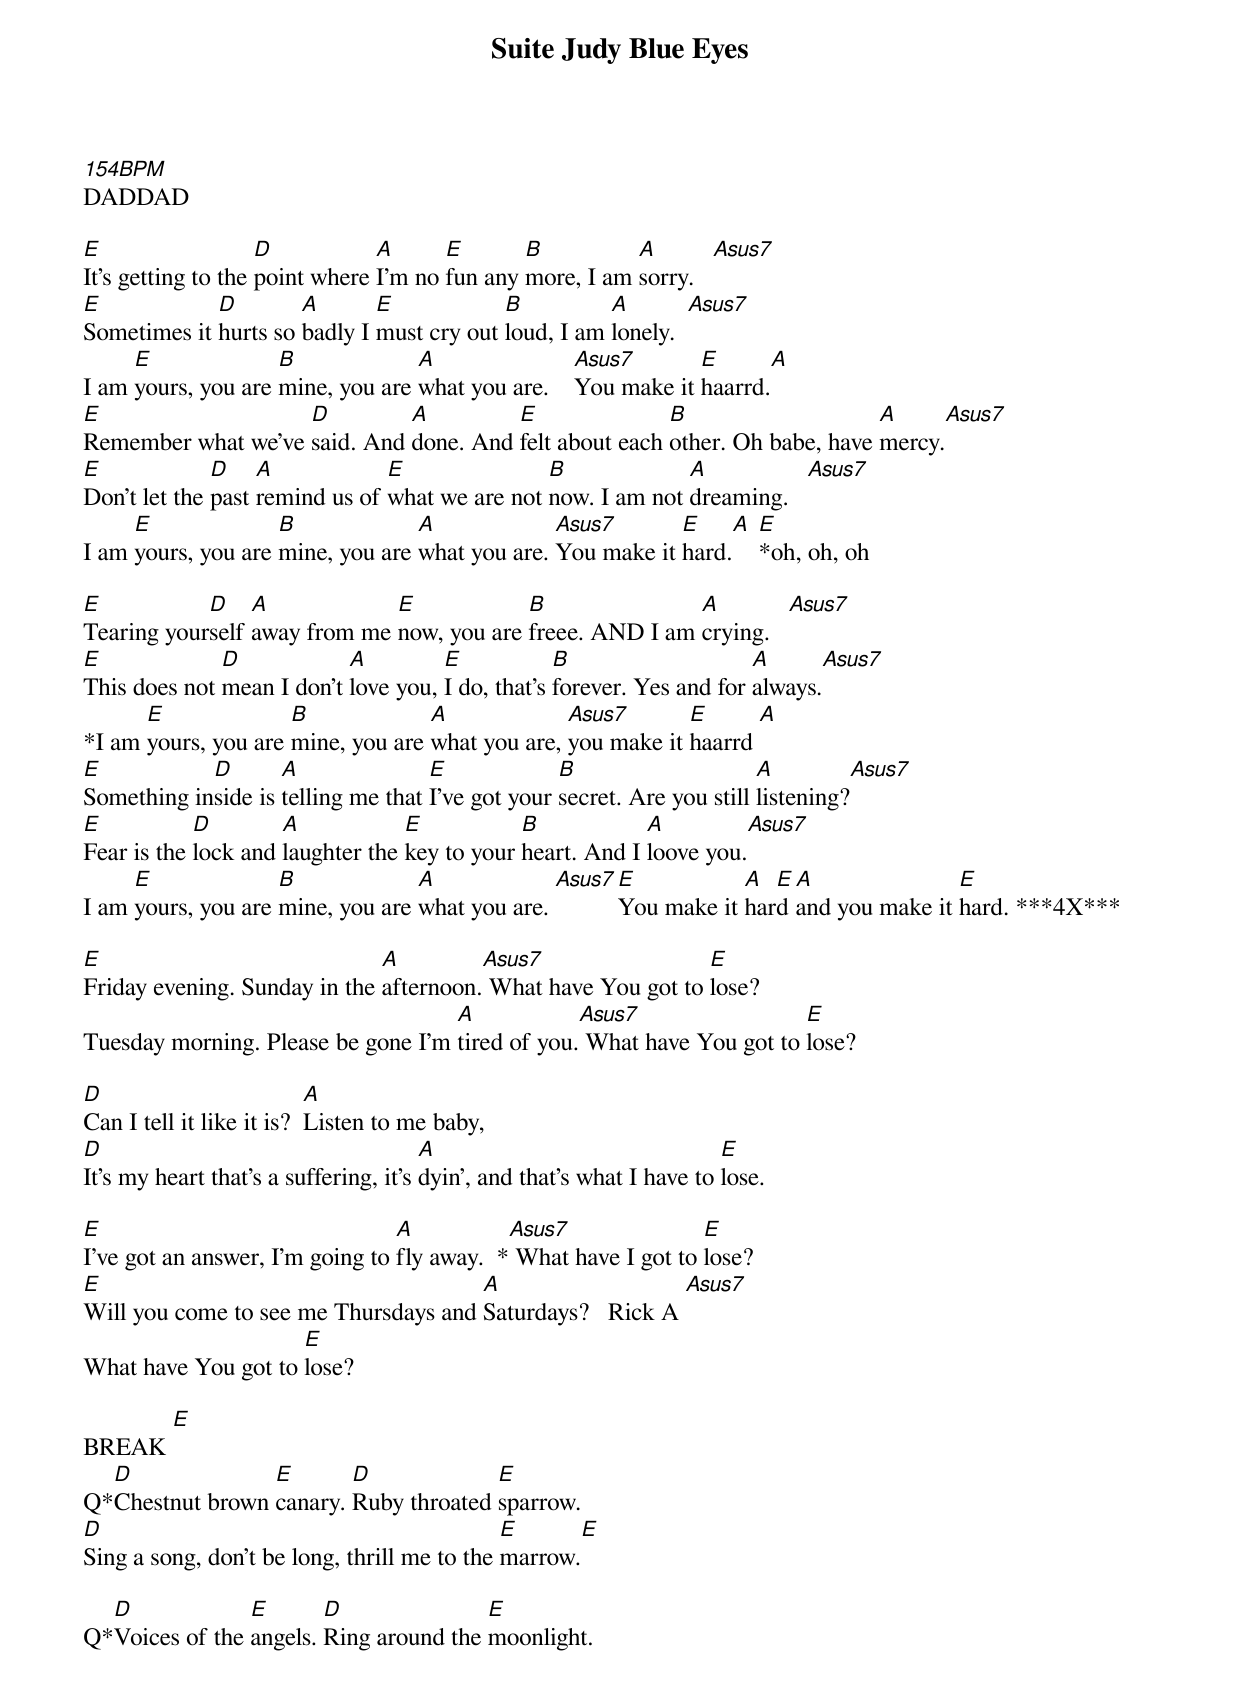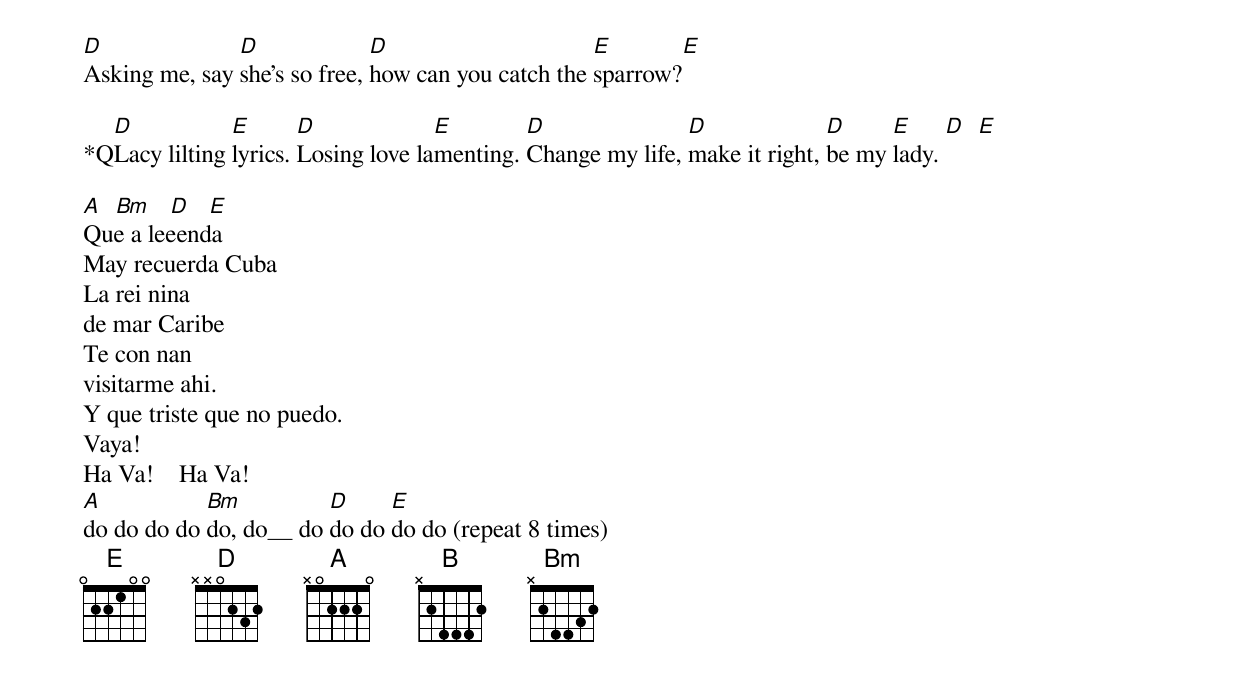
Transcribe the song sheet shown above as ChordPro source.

{title:Suite Judy Blue Eyes}
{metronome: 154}
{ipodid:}
[154BPM]
DADDAD

[E]It's getting to the [D]point where [A]I'm no [E]fun any [B]more, I am [A]sorry.   [Asus7]
[E]Sometimes it [D]hurts so [A]badly I [E]must cry out [B]loud, I am [A]lonely.  [Asus7]
I am [E]yours, you are [B]mine, you are [A]what you are.    [Asus7]You make it [E]haarrd.[A]
[E]Remember what we've [D]said. And [A]done. And [E]felt about each [B]other. Oh babe, have [A]mercy.[Asus7]
[E]Don't let the [D]past [A]remind us of [E]what we are not [B]now. I am not [A]dreaming.   [Asus7]
I am [E]yours, you are [B]mine, you are [A]what you are. [Asus7]You make it [E]hard.[A] [E]*oh, oh, oh

[E]Tearing your[D]self [A]away from me [E]now, you are [B]freee. AND I am [A]crying.   [Asus7]
[E]This does not [D]mean I don't [A]love you, [E]I do, that's [B]forever. Yes and for [A]always.[Asus7]
*I am [E]yours, you are [B]mine, you are [A]what you are, [Asus7]you make it [E]haarrd [A]
[E]Something in[D]side is [A]telling me that [E]I've got your [B]secret. Are you still [A]listening?[Asus7]
[E]Fear is the [D]lock and [A]laughter the [E]key to your [B]heart. And I [A]loove you.[Asus7]
I am [E]yours, you are [B]mine, you are [A]what you are. [Asus7][E]You make it [A]har[E]d [A]and you make it [E]hard. ***4X***

[E]Friday evening. Sunday in the [A]afternoon.[Asus7] What have You got to [E]lose?
Tuesday morning. Please be gone I'm [A]tired of you.[Asus7] What have You got to [E]lose?

[D]Can I tell it like it is?  [A]Listen to me baby,
[D]It's my heart that's a suffering, it's [A]dyin', and that's what I have to [E]lose.

[E]I've got an answer, I'm going to [A]fly away.  *[Asus7] What have I got to [E]lose?
[E]Will you come to see me Thursdays and [A]Saturdays?   Rick A [Asus7]
What have You got to [E]lose?

BREAK [E]
Q*[D]Chestnut brown [E]canary. [D]Ruby throated [E]sparrow.
[D]Sing a song, don't be long, thrill me to the [E]marrow.[E]

Q*[D]Voices of the [E]angels. [D]Ring around the [E]moonlight.
[D]Asking me, say [D]she's so free, [D]how can you catch the [E]sparrow?[E]

*Q[D]Lacy lilting [E]lyrics. [D]Losing love la[E]menting. [D]Change my life, [D]make it right, [D]be my [E]lady. [D]  [E]

[A]  [Bm]   [D]   [E]
Que a leeenda
May recuerda Cuba
La rei nina
de mar Caribe
Te con nan
visitarme ahi.
Y que triste que no puedo.
Vaya!
Ha Va!    Ha Va!
[A]do do do do [Bm]do, do__ do [D]do do [E]do do (repeat 8 times)
